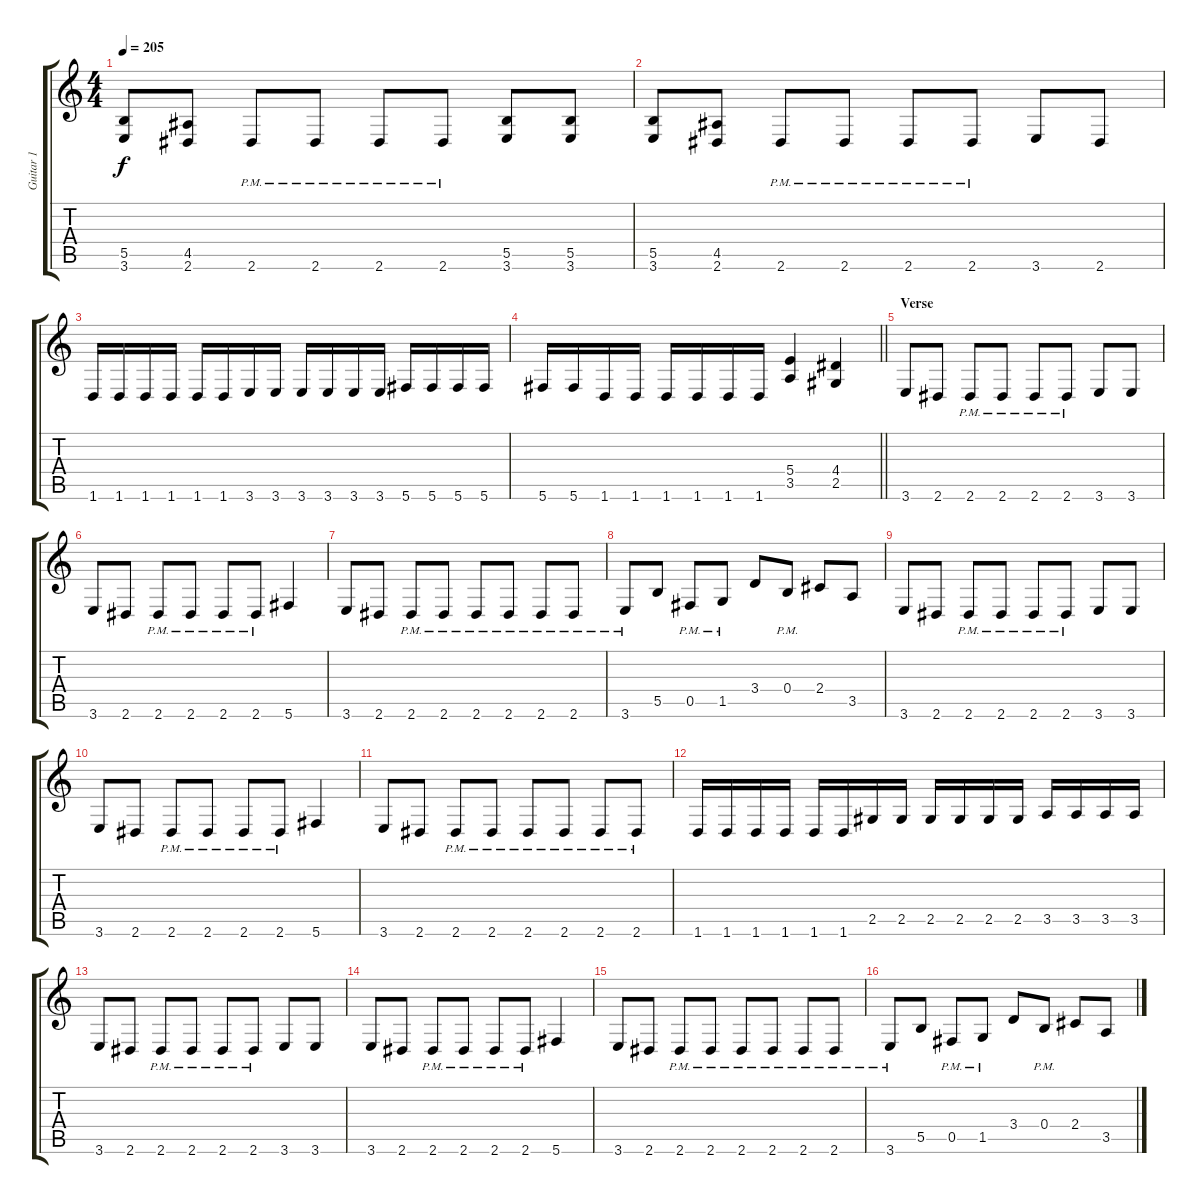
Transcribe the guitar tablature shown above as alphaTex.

\track ("Guitar 1" "Guitar 1") {instrument distortionguitar}
\staff {score tabs}
\tuning (Db4 Ab3 E3 B2 Gb2 Db2) {hide}
\ts (4 4)
\tempo 205
\clef g2
\ks c
(5.5 3.6).8{dy f} (4.5 2.6).8 2.6{pm}.8 2.6{pm}.8 2.6{pm}.8 2.6{pm}.8 (5.5 3.6).8 (5.5 3.6).8 |
(5.5 3.6).8 (4.5 2.6).8 2.6{pm}.8 2.6{pm}.8 2.6{pm}.8 2.6{pm}.8 3.6.8 2.6.8 |
1.6.16 1.6.16 1.6.16 1.6.16 1.6.16 1.6.16 3.6.16 3.6.16 3.6.16 3.6.16 3.6.16 3.6.16 5.6.16 5.6.16 5.6.16 5.6.16 |
\barLineRight lightlight
5.6.16 5.6.16 1.6.16 1.6.16 1.6.16 1.6.16 1.6.16 1.6.16 (5.4 3.5).4 (4.4 2.5).4 |
\section ("" "Verse")
3.6.8 2.6.8 2.6{pm}.8 2.6{pm}.8 2.6{pm}.8 2.6{pm}.8 3.6.8 3.6.8 |
3.6.8 2.6.8 2.6{pm}.8 2.6{pm}.8 2.6{pm}.8 2.6{pm}.8 5.6.4 |
3.6.8 2.6.8 2.6{pm}.8 2.6{pm}.8 2.6{pm}.8 2.6{pm}.8 2.6{pm}.8 2.6{pm}.8 |
3.6{pm}.8 5.5.8 0.5{pm}.8 1.5{pm}.8 3.4.8 0.4{pm}.8 2.4.8 3.5.8 |
3.6.8 2.6.8 2.6{pm}.8 2.6{pm}.8 2.6{pm}.8 2.6{pm}.8 3.6.8 3.6.8 |
3.6.8 2.6.8 2.6{pm}.8 2.6{pm}.8 2.6{pm}.8 2.6{pm}.8 5.6.4 |
3.6.8 2.6.8 2.6{pm}.8 2.6{pm}.8 2.6{pm}.8 2.6{pm}.8 2.6{pm}.8 2.6{pm}.8 |
1.6.16 1.6.16 1.6.16 1.6.16 1.6.16 1.6.16 2.5.16 2.5.16 2.5.16 2.5.16 2.5.16 2.5.16 3.5.16 3.5.16 3.5.16 3.5.16 |
3.6.8 2.6.8 2.6{pm}.8 2.6{pm}.8 2.6{pm}.8 2.6{pm}.8 3.6.8 3.6.8 |
3.6.8 2.6.8 2.6{pm}.8 2.6{pm}.8 2.6{pm}.8 2.6{pm}.8 5.6.4 |
3.6.8 2.6.8 2.6{pm}.8 2.6{pm}.8 2.6{pm}.8 2.6{pm}.8 2.6{pm}.8 2.6{pm}.8 |
3.6{pm}.8 5.5.8 0.5{pm}.8 1.5{pm}.8 3.4.8 0.4{pm}.8 2.4.8 3.5.8
